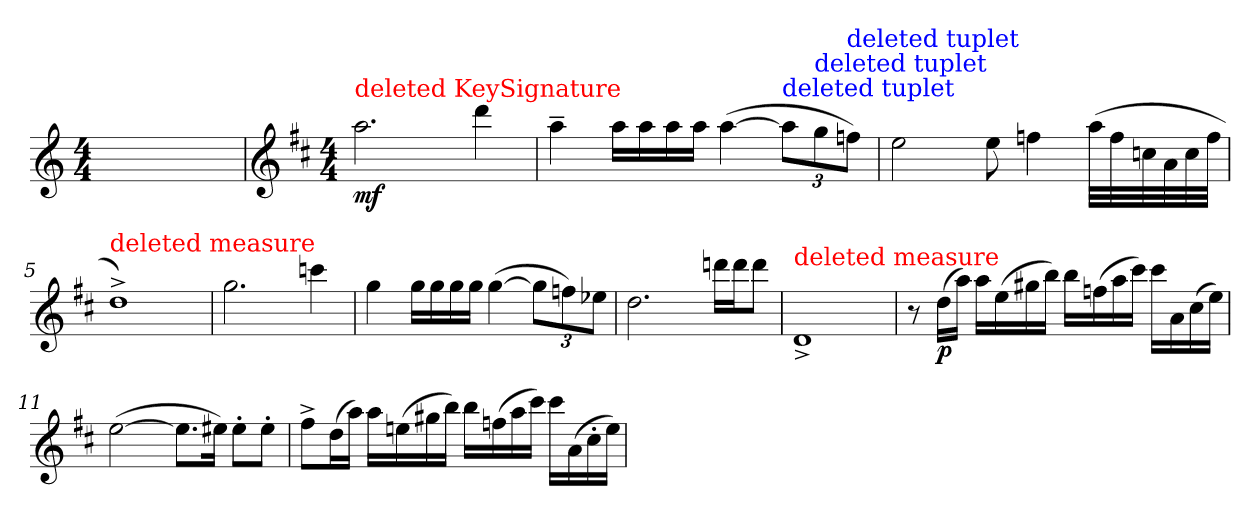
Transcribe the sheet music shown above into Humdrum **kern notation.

**kern	**dynam
*part1	*part1
*staff1	*staff1
*clefG2	*
*k[]	*
*M4/4	*
=1	=1
1ryy	.
=2	=2
*clefG2	*
*k[f#c#]	*
*M4/4	*
!LO:TX:color=#FF0000:t=deleted KeySignature	!
!	!LO:DY:b
2.aa\	mf
4ddd\	.
=3	=3
4aa~\	.
16aa\LL	.
16aa\	.
16aa\	.
16aa\JJ	.
(>[4aa\	.
*Xbrackettup	*
!LO:TX:color=#0000FF:t=deleted tuplet	!
12aai\L]	.
!LO:TX:color=#0000FF:t=deleted tuplet	!
12ggi\	.
!LO:TX:color=#0000FF:t=deleted tuplet	!
12ffni\J)	.
=4	=4
2ee\	.
8ee\	.
4ffn\	.
(>32aa\LLL	.
32ff\	.
32ccn\	.
32a\	.
32cc\	.
32ff\JJJ	.
=5	=5
!LO:TX:color=#FF0000:t=deleted measure	!
1dd^j)	.
!!LO:LB:g=z
=6	=6
2.gg\	.
4cccn\	.
=7	=7
4gg\	.
16gg\LL	.
16gg\	.
16gg\	.
16gg\JJ	.
(>[4gg\	.
12gg\L]	.
12ffn\)	.
12ee-X\J	.
=8	=8
2.dd\	.
16dddn\LL	.
16ddd\J	.
8ddd\J	.
=9	=9
!LO:TX:color=#FF0000:t=deleted measure	!
1d^j	.
!!LO:LB:g=z
=10	=10
8r	.
!	!LO:DY:b
(>16dd\LL	p
16aa\JJ)	.
16aa\LL	.
(>16ee\	.
16gg#X\	.
16bb\JJ)	.
16bb\LL	.
(>16ffn\	.
16aa\	.
16ccc#\JJ)	.
16ccc#\LL	.
16a\	.
(>16cc#\	.
16ee\JJ)	.
=11	=11
(>[2ee\	.
8.ee\L]	.
16ee#X\Jk)	.
8ee#'\L	.
8ee#'\J	.
=12	=12
8ff#^\L	.
(>16dd\L	.
16aa\JJ)	.
16aa\LL	.
(>16een\	.
16gg#X\	.
16bb\JJ)	.
16bb\LL	.
(>16ffn\	.
16aa\	.
16ccc#\JJ)	.
16ccc#\LL	.
(>16a\	.
16cc#'\	.
16ee\JJ)	.
=	=
*-	*-
